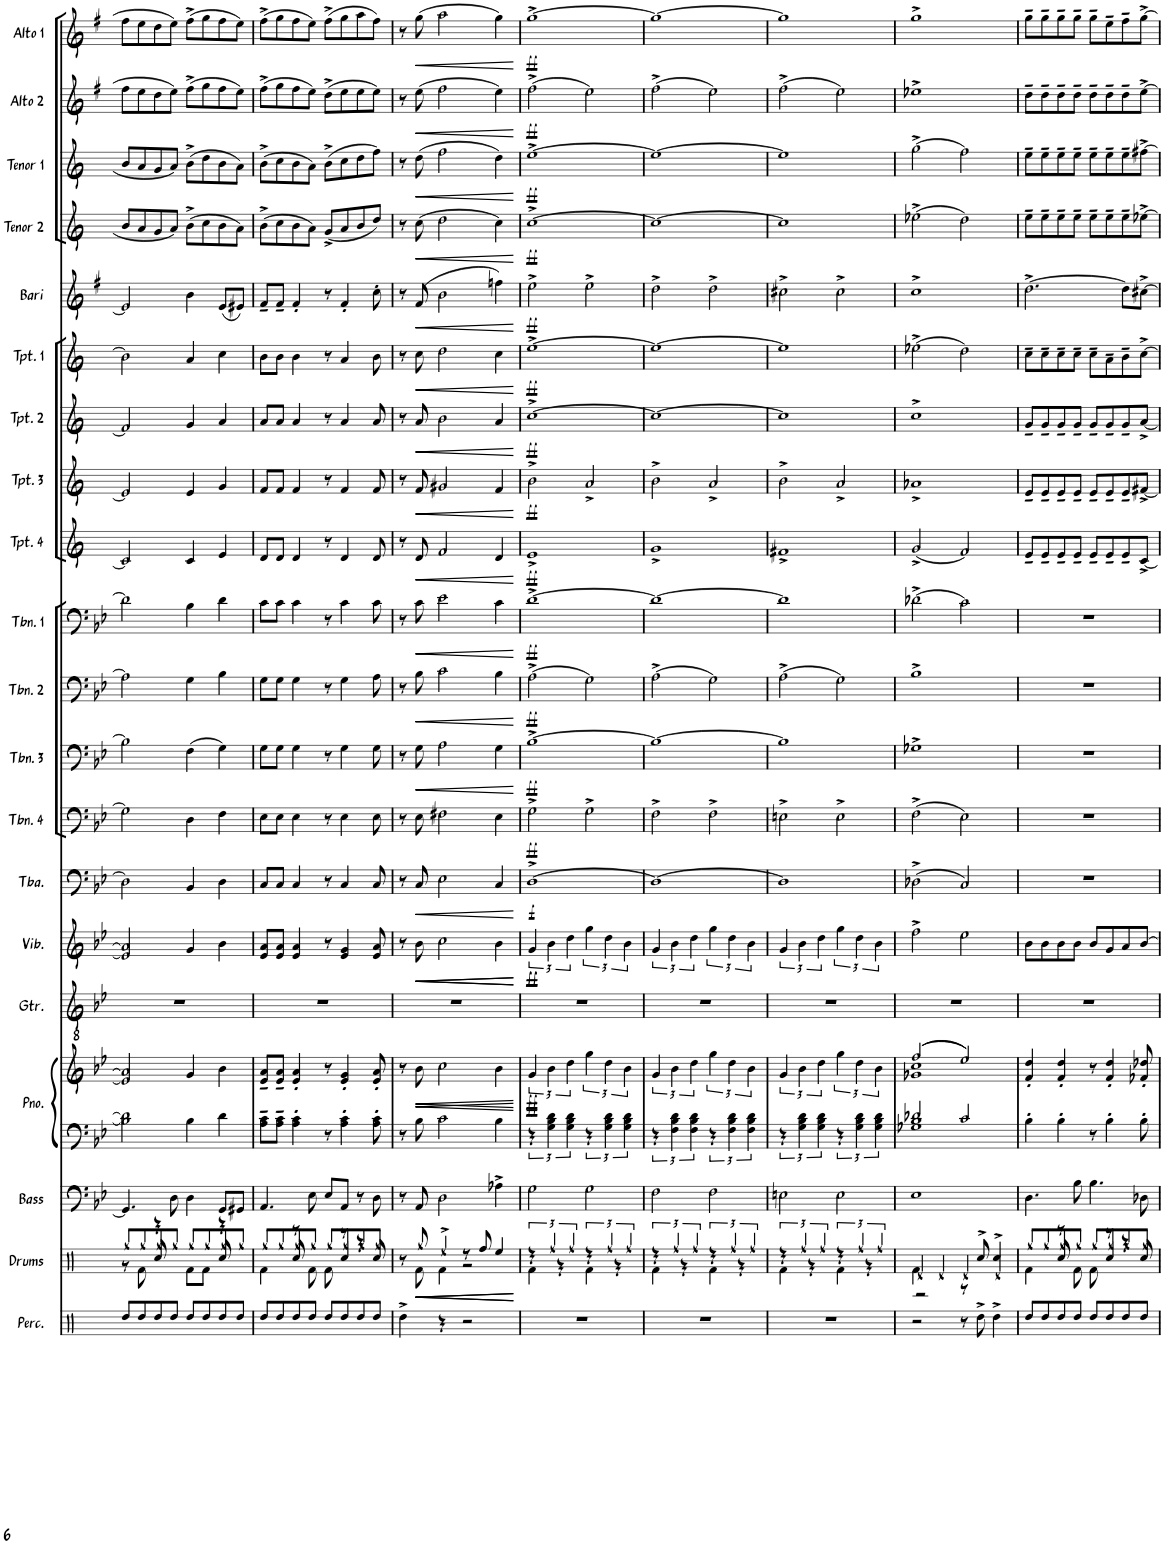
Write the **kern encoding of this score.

**kern	**kern	**dynam	**kern	**kern	**kern	**dynam	**kern	**kern	**dynam	**kern	**dynam	**kern	**dynam	**kern	**dynam	**kern	**dynam	**kern	**dynam	**kern	**dynam	**kern	**dynam	**kern	**dynam	**kern	**dynam	**kern	**dynam	**kern	**dynam	**kern	**dynam	**kern	**dynam	**kern	**dynam
*part20	*part19	*part19	*part18	*part17	*part17	*part17	*part16	*part15	*part15	*part14	*part14	*part13	*part13	*part12	*part12	*part11	*part11	*part10	*part10	*part9	*part9	*part8	*part8	*part7	*part7	*part6	*part6	*part5	*part5	*part4	*part4	*part3	*part3	*part2	*part2	*part1	*part1
*staff21	*staff20	*staff20	*staff19	*staff18	*staff17	*staff17/18	*staff16	*staff15	*staff15	*staff14	*staff14	*staff13	*staff13	*staff12	*staff12	*staff11	*staff11	*staff10	*staff10	*staff9	*staff9	*staff8	*staff8	*staff7	*staff7	*staff6	*staff6	*staff5	*staff5	*staff4	*staff4	*staff3	*staff3	*staff2	*staff2	*staff1	*staff1
*I"Percussion	*I"Drums	*	*I"Bass	*I"Piano	*	*	*I"Guitar	*I"Vibraphone	*	*I"Tuba	*	*I"Trombone 4	*	*I"Trombone 3	*	*I"Trombone 2	*	*I"Trombone 1	*	*I"Trumpet 4	*	*I"Trumpet 3	*	*I"Trumpet 2	*	*I"Trumpet 1	*	*I"Bari Sax	*	*I"Tenor Sax 2	*	*I"Tenor Sax 1	*	*I"Alto Sax 2	*	*I"Alto Sax 1	*
*I'Perc.	*I'Drums	*	*I'Bass	*I'Pno.	*	*	*I'Gtr.	*I'Vib.	*	*I'Tba.	*	*I'Tbn. 4	*	*I'Tbn. 3	*	*I'Tbn. 2	*	*I'Tbn. 1	*	*I'Tpt. 4	*	*I'Tpt. 3	*	*I'Tpt. 2	*	*I'Tpt. 1	*	*I'Bari	*	*I'Tenor 2	*	*I'Tenor 1	*	*I'Alto 2	*	*I'Alto 1	*
!!LO:PB:g=z
*clefX	*clefX	*	*clefF4	*clefF4	*clefG2	*	*clefGv2	*clefG2	*	*clefF4	*	*clefF4	*	*clefF4	*	*clefF4	*	*clefF4	*	*clefG2	*	*clefG2	*	*clefG2	*	*clefG2	*	*clefG2	*	*clefG2	*	*clefG2	*	*clefG2	*	*clefG2	*
*	*	*	*Trd7c12	*	*	*	*	*	*	*	*	*	*	*	*	*	*	*	*	*Trd1c2	*	*Trd1c2	*	*Trd1c2	*	*Trd1c2	*	*Trd12c21	*	*Trd8c14	*	*Trd8c14	*	*Trd5c9	*	*Trd5c9	*
*k[]	*k[]	*	*k[b-e-]	*k[b-e-]	*k[b-e-]	*	*k[b-e-]	*k[b-e-]	*	*k[b-e-]	*	*k[b-e-]	*	*k[b-e-]	*	*k[b-e-]	*	*k[b-e-]	*	*k[]	*	*k[]	*	*k[]	*	*k[]	*	*k[f#]	*	*k[]	*	*k[]	*	*k[f#]	*	*k[f#]	*
*M4/4	*M4/4	*	*M4/4	*M4/4	*M4/4	*	*M4/4	*M4/4	*	*M4/4	*	*M4/4	*	*M4/4	*	*M4/4	*	*M4/4	*	*M4/4	*	*M4/4	*	*M4/4	*	*M4/4	*	*M4/4	*	*M4/4	*	*M4/4	*	*M4/4	*	*M4/4	*
=49	=49	=49	=49	=49	=49	=49	=49	=49	=49	=49	=49	=49	=49	=49	=49	=49	=49	=49	=49	=49	=49	=49	=49	=49	=49	=49	=49	=49	=49	=49	=49	=49	=49	=49	=49	=49	=49
*	*^	*	*	*	*	*	*	*	*	*	*	*	*	*	*	*	*	*	*	*	*	*	*	*	*	*	*	*	*	*	*	*	*	*	*	*	*
*	*	*^	*	*	*	*	*	*	*	*	*	*	*	*	*	*	*	*	*	*	*	*	*	*	*	*	*	*	*	*	*	*	*	*	*	*	*	*
8Rdd/L	8Rgg/L	8r	8ryy	.	4.GG/]	2B-\] 2d\]	2e/] 2a/]	.	1r	2e/] 2a/]	.	2D\]	.	2G\]	.	2B-\]	.	2A\]	.	2d\]	.	2c/]	.	2e/]	.	2f#/]	.	2b\]	.	2e/]	.	8b/L	.	8b/L	.	8ff#\L	.	8ff#\L	.
8Rdd/	8Rgg/	8Rf\	8ryy	.	.	.	.	.	.	.	.	.	.	.	.	.	.	.	.	.	.	.	.	.	.	.	.	.	.	.	.	8a/	.	8a/	.	8ee\	.	8ee\	.
8Rdd/	8Rgg/	4r	8Rcc/	.	.	.	.	.	.	.	.	.	.	.	.	.	.	.	.	.	.	.	.	.	.	.	.	.	.	.	.	8g/	.	8g/	.	8dd\	.	8dd\	.
8Rdd/J	8Rgg/J	.	8ryy	.	8D\	.	.	.	.	.	.	.	.	.	.	.	.	.	.	.	.	.	.	.	.	.	.	.	.	.	.	8a/J	.	8a/J	.	8ee\J	.	8ee\J	.
8Rdd/L	8Rgg/L	8Rf\L	8ryy	.	4D\	4B-\	4g/	.	.	4g/	.	4BB-/	.	4D\	.	(4F\	.	4G\	.	4B-\	.	4c/	.	4e/	.	4g/	.	4a/	.	4b\	.	(8b^\L	.	(8b^\L	.	(8ff#^\L	.	(8ff#^\L	.
8Rdd/	8Rgg/	8Rf\J	8ryy	.	.	.	.	.	.	.	.	.	.	.	.	.	.	.	.	.	.	.	.	.	.	.	.	.	.	.	.	8cc\	.	8dd\	.	8gg\	.	8gg\	.
8Rdd/	8Rgg/	4r	8Rcc/	.	8GG/L	4d\	4b-\	.	.	4b-\	.	4D\	.	4F\	.	4G\)	.	4B-\	.	4d\	.	4e/	.	4g/	.	4a/	.	4cc\	.	(8e/L	.	8b\	.	8b\	.	8ff#\	.	8ff#\	.
8Rdd/J	8Rgg/J	.	8ryy	.	8GG#X/J	.	.	.	.	.	.	.	.	.	.	.	.	.	.	.	.	.	.	.	.	.	.	.	.	8e#X/J)	.	8a\J)	.	8a\J)	.	8ee\J)	.	8ee\J)	.
=50	=50	=50	=50	=50	=50	=50	=50	=50	=50	=50	=50	=50	=50	=50	=50	=50	=50	=50	=50	=50	=50	=50	=50	=50	=50	=50	=50	=50	=50	=50	=50	=50	=50	=50	=50	=50	=50	=50	=50
8Rdd/L	8Rgg/L	4Rf\	8ryy	.	4.AA/	8A\~ 8c\~L	8e-/~ 8a/~L	.	1r	8e-/ 8a/L	.	8C/L	.	8E-\L	.	8G\L	.	8G\L	.	8c\L	.	8d/L	.	8f/L	.	8a/L	.	8b\L	.	8f#~/L	.	(8b^\L	.	(8b^\L	.	(8ff#^\L	.	(8ff#^\L	.
8Rdd/	8Rgg/	.	8ryy	.	.	8A\~ 8c\~J	8e-/~ 8a/~J	.	.	8e-/ 8a/J	.	8C/J	.	8E-\J	.	8G\J	.	8G\J	.	8c\J	.	8d/J	.	8f/J	.	8a/J	.	8b\J	.	8f#~/J	.	8cc\	.	8cc\	.	8gg\	.	8gg\	.
8Rdd/	8Rgg/	8r	8Rcc/	.	.	4A\' 4c\'	4e-/' 4a/'	.	.	4e-/ 4a/	.	4C/	.	4E-\	.	4G\	.	4G\	.	4c\	.	4d/	.	4f/	.	4a/	.	4b\	.	4f#'/	.	8b\	.	8b\	.	8ff#\	.	8ff#\	.
8Rdd/J	8Rgg/J	8Rf\	8ryy	.	8E-\	.	.	.	.	.	.	.	.	.	.	.	.	.	.	.	.	.	.	.	.	.	.	.	.	.	.	8a\J)	.	8a\J)	.	8ee\J)	.	8ee\J)	.
8Rdd/L	8Rgg/L	8Rf\	8ryy	.	8E-/L	8r	8r	.	.	8r	.	8r	.	8r	.	8r	.	8r	.	8r	.	8r	.	8r	.	8r	.	8r	.	8r	.	(8g^/L	.	(8b^\L	.	(8dd^\L	.	(8ff#^\L	.
8Rdd/	8Rgg/	8r	4Rcc/	.	8AA/J	4A\' 4c\'	4e-/' 4g/'	.	.	4e-/ 4g/	.	4C/	.	4E-\	.	4G\	.	4G\	.	4c\	.	4d/	.	4f/	.	4a/	.	4a/	.	4f#'/	.	8a/	.	8cc\	.	8ee\	.	8gg\	.
8Rdd/	8Rgg/	4r	.	.	8r	.	.	.	.	.	.	.	.	.	.	.	.	.	.	.	.	.	.	.	.	.	.	.	.	.	.	8b/	.	8dd\	.	8ee\	.	8aa\	.
8Rdd/J	8Rgg/J	.	8Rcc/	.	8D\	8A\' 8c\'	8e-/' 8a/'	.	.	8e-/ 8a/	.	8C/	.	8E-\	.	8G\	.	8A\	.	8c\	.	8d/	.	8f/	.	8a/	.	8b\	.	8cc'\	.	8dd/J)	.	8ff\J)	.	8ee\J)	.	8ff#\J)	.
*	*	*v	*v	*	*	*	*	*	*	*	*	*	*	*	*	*	*	*	*	*	*	*	*	*	*	*	*	*	*	*	*	*	*	*	*	*	*	*	*
=51	=51	=51	=51	=51	=51	=51	=51	=51	=51	=51	=51	=51	=51	=51	=51	=51	=51	=51	=51	=51	=51	=51	=51	=51	=51	=51	=51	=51	=51	=51	=51	=51	=51	=51	=51	=51	=51	=51
4Rdd^\	8r	8ryy	.	8r	8r	8r	.	1r	8r	.	8r	.	8r	.	8r	.	8r	.	8r	.	8r	.	8r	.	8r	.	8r	.	8r	.	8r	.	8r	.	8r	.	8r	.
!	!	!	!LO:HP:b	!	!	!	!LO:HP:b	!	!	!LO:HP:b	!	!LO:HP:b	!	!	!	!LO:HP:b	!	!LO:HP:b	!	!LO:HP:b	!	!LO:HP:b	!	!LO:HP:b	!	!LO:HP:b	!	!LO:HP:b	!	!LO:HP:b	!	!LO:HP:b	!	!LO:HP:b	!	!LO:HP:b	!	!LO:HP:b
.	8Rgg/	8Rf\	<	8AA/	8B-\	8b-\	<	.	8b-\	<	8C/	<	8E-\	.	8G\	<	8B-\	<	8c\	<	8d/	<	8f/	<	8a/	<	8cc\	<	(8f#/	<	(8cc\	<	(8dd\	<	(8ee\	<	(8gg\	<
!	!	!	!LO:HP:b	!	!	!	!LO:HP:b	!	!	!LO:HP:b	!	!	!	!	!	!	!	!	!	!	!	!	!	!	!	!	!	!	!	!	!	!	!	!	!	!	!	!
4r	4Ree^/	4Rf\	<	2D\	2c\	2cc\	<	.	2cc\	<	2E-\	.	2F#X\	.	2A\	.	2c\	.	2e-\	.	2f/	.	2g#X/	.	2b\	.	2dd\	.	2b\	.	2dd\	.	2ff\	.	2ff#\	.	2aa\	.
2r	8r	2r	.	.	.	.	.	.	.	.	.	.	.	.	.	.	.	.	.	.	.	.	.	.	.	.	.	.	.	.	.	.	.	.	.	.	.	.
.	8Rff/	.	.	.	.	.	.	.	.	.	.	.	.	.	.	.	.	.	.	.	.	.	.	.	.	.	.	.	.	.	.	.	.	.	.	.	.	.
.	4Ree/	.	.	4A-X^\	4B-\	4b-\	.	.	4b-\	.	4C/	.	4E-\	.	4G\	.	4B-\	.	4c\	.	4d/	.	4f/	.	4a/	.	4cc\	.	4ffn\)	.	4cc\)	.	4dd\)	.	4ee\)	.	4gg\)	.
*	*v	*v	*	*	*	*	*	*	*	*	*	*	*	*	*	*	*	*	*	*	*	*	*	*	*	*	*	*	*	*	*	*	*	*	*	*	*	*
.	.	[ [	.	.	.	[ [	.	.	[ [	.	[	.	.	.	[	.	[	.	[	.	[	.	[	.	[	.	[	.	[	.	[	.	[	.	[	.	[
=52	=52	=52	=52	=52	=52	=52	=52	=52	=52	=52	=52	=52	=52	=52	=52	=52	=52	=52	=52	=52	=52	=52	=52	=52	=52	=52	=52	=52	=52	=52	=52	=52	=52	=52	=52	=52	=52
*	*^	*	*	*	*	*	*	*	*	*	*	*	*	*	*	*	*	*	*	*	*	*	*	*	*	*	*	*	*	*	*	*	*	*	*	*	*
!	!	!	!	!	!	!	!LO:DY:b	!	!	!	!	!	!	!	!	!	!	!	!	!	!	!	!	!	!	!	!	!	!	!	!	!	!	!	!	!	!	!
!	!	!	!	!	!	!	!LO:DY:n=1:b	!	!	!LO:DY:b	!	!	!	!	!	!	!	!	!	!	!	!	!	!	!	!	!	!	!	!	!	!	!	!	!	!	!	!
!	!	!	!	!	!	!	!	!	!	!LO:DY:n=1:b	!	!LO:DY:b	!	!LO:DY:b	!	!LO:DY:b	!	!LO:DY:b	!	!LO:DY:b	!	!LO:DY:b	!	!LO:DY:b	!	!LO:DY:b	!	!LO:DY:b	!	!LO:DY:b	!	!LO:DY:b	!	!LO:DY:b	!	!LO:DY:b	!	!LO:DY:b
1r	6r	4Rf\	.	2G\	6r	6g/	ff ff	1r	6g/	ff ff	[1D^	f	2G^\	ff	[1B-^	ff	(2A^\	ff	[1d^	ff	1e^	ff	2b^\	ff	[1cc^	ff	[1ee^	ff	2ee^\	ff	[1cc^	ff	[1ee^	ff	(2ff#^\	ff	[1gg^	ff
.	6Rff/	.	.	.	6G\ 6B-\ 6d\	6b-\	.	.	6b-\	.	.	.	.	.	.	.	.	.	.	.	.	.	.	.	.	.	.	.	.	.	.	.	.	.	.	.	.	.
.	.	4r	.	.	.	.	.	.	.	.	.	.	.	.	.	.	.	.	.	.	.	.	.	.	.	.	.	.	.	.	.	.	.	.	.	.	.	.
.	6Rff/	.	.	.	6G\ 6B-\ 6d\	6dd\	.	.	6dd\	.	.	.	.	.	.	.	.	.	.	.	.	.	.	.	.	.	.	.	.	.	.	.	.	.	.	.	.	.
.	6r	4Rf\	.	2G\	6r	6gg\	.	.	6gg\	.	.	.	2G^\	.	.	.	2G\)	.	.	.	.	.	2a^/	.	.	.	.	.	2ee^\	.	.	.	.	.	2ee\)	.	.	.
.	6Rff/	.	.	.	6G\ 6B-\ 6d\	6dd\	.	.	6dd\	.	.	.	.	.	.	.	.	.	.	.	.	.	.	.	.	.	.	.	.	.	.	.	.	.	.	.	.	.
.	.	4r	.	.	.	.	.	.	.	.	.	.	.	.	.	.	.	.	.	.	.	.	.	.	.	.	.	.	.	.	.	.	.	.	.	.	.	.
.	6Rff/	.	.	.	6G\ 6B-\ 6d\	6b-\	.	.	6b-\	.	.	.	.	.	.	.	.	.	.	.	.	.	.	.	.	.	.	.	.	.	.	.	.	.	.	.	.	.
=53	=53	=53	=53	=53	=53	=53	=53	=53	=53	=53	=53	=53	=53	=53	=53	=53	=53	=53	=53	=53	=53	=53	=53	=53	=53	=53	=53	=53	=53	=53	=53	=53	=53	=53	=53	=53	=53	=53
1r	6r	4Rf\	.	2F\	6r	6g/	.	1r	6g/	.	1D_	.	2F^\	.	1B-_	.	(2A^\	.	1d_	.	1g^	.	2b^\	.	1cc_	.	1ee_	.	2dd^\	.	1cc_	.	1ee_	.	(2ff#^\	.	1gg_	.
.	6Rff/	.	.	.	6F\ 6B-\ 6d\	6b-\	.	.	6b-\	.	.	.	.	.	.	.	.	.	.	.	.	.	.	.	.	.	.	.	.	.	.	.	.	.	.	.	.	.
.	.	4r	.	.	.	.	.	.	.	.	.	.	.	.	.	.	.	.	.	.	.	.	.	.	.	.	.	.	.	.	.	.	.	.	.	.	.	.
.	6Rff/	.	.	.	6F\ 6B-\ 6d\	6dd\	.	.	6dd\	.	.	.	.	.	.	.	.	.	.	.	.	.	.	.	.	.	.	.	.	.	.	.	.	.	.	.	.	.
.	6r	4Rf\	.	2F\	6r	6gg\	.	.	6gg\	.	.	.	2F^\	.	.	.	2G\)	.	.	.	.	.	2a^/	.	.	.	.	.	2dd^\	.	.	.	.	.	2ee\)	.	.	.
.	6Rff/	.	.	.	6F\ 6B-\ 6d\	6dd\	.	.	6dd\	.	.	.	.	.	.	.	.	.	.	.	.	.	.	.	.	.	.	.	.	.	.	.	.	.	.	.	.	.
.	.	4r	.	.	.	.	.	.	.	.	.	.	.	.	.	.	.	.	.	.	.	.	.	.	.	.	.	.	.	.	.	.	.	.	.	.	.	.
.	6Rff/	.	.	.	6F\ 6B-\ 6d\	6b-\	.	.	6b-\	.	.	.	.	.	.	.	.	.	.	.	.	.	.	.	.	.	.	.	.	.	.	.	.	.	.	.	.	.
=54	=54	=54	=54	=54	=54	=54	=54	=54	=54	=54	=54	=54	=54	=54	=54	=54	=54	=54	=54	=54	=54	=54	=54	=54	=54	=54	=54	=54	=54	=54	=54	=54	=54	=54	=54	=54	=54	=54
1r	6r	4Rf\	.	2En\	6r	6g/	.	1r	6g/	.	1D]	.	2En^\	.	1B-]	.	(2A^\	.	1d]	.	1f#X^	.	2b^\	.	1cc]	.	1ee]	.	2cc#X^\	.	1cc]	.	1ee]	.	(2ff#^\	.	1gg]	.
.	6Rff/	.	.	.	6G\ 6B-\ 6d\	6b-\	.	.	6b-\	.	.	.	.	.	.	.	.	.	.	.	.	.	.	.	.	.	.	.	.	.	.	.	.	.	.	.	.	.
.	.	4r	.	.	.	.	.	.	.	.	.	.	.	.	.	.	.	.	.	.	.	.	.	.	.	.	.	.	.	.	.	.	.	.	.	.	.	.
.	6Rff/	.	.	.	6G\ 6B-\ 6d\	6dd\	.	.	6dd\	.	.	.	.	.	.	.	.	.	.	.	.	.	.	.	.	.	.	.	.	.	.	.	.	.	.	.	.	.
.	6r	4Rf\	.	2E\	6r	6gg\	.	.	6gg\	.	.	.	2E^\	.	.	.	2G\)	.	.	.	.	.	2a^/	.	.	.	.	.	2cc#^\	.	.	.	.	.	2ee\)	.	.	.
.	6Rff/	.	.	.	6G\ 6B-\ 6d\	6dd\	.	.	6dd\	.	.	.	.	.	.	.	.	.	.	.	.	.	.	.	.	.	.	.	.	.	.	.	.	.	.	.	.	.
.	.	4r	.	.	.	.	.	.	.	.	.	.	.	.	.	.	.	.	.	.	.	.	.	.	.	.	.	.	.	.	.	.	.	.	.	.	.	.
.	6Rff/	.	.	.	6G\ 6B-\ 6d\	6b-\	.	.	6b-\	.	.	.	.	.	.	.	.	.	.	.	.	.	.	.	.	.	.	.	.	.	.	.	.	.	.	.	.	.
=55	=55	=55	=55	=55	=55	=55	=55	=55	=55	=55	=55	=55	=55	=55	=55	=55	=55	=55	=55	=55	=55	=55	=55	=55	=55	=55	=55	=55	=55	=55	=55	=55	=55	=55	=55	=55	=55	=55
*	*	*^	*	*	*^	*^	*	*	*	*	*	*	*	*	*	*	*	*	*	*	*	*	*	*	*	*	*	*	*	*	*	*	*	*	*	*	*	*
2r	4Rd/	4Rf\	2r	.	1E-	2d-X/	1G-X 1B-	((2ff/	1g-X 1cc	.	1r	2ff^\	.	(2D-X^\	.	(2F^\	.	1G-X^	.	1B-^	.	(2d-X^\	.	(2g^/	.	1a-X^	.	1cc^	.	(2ee-X^\	.	1cc^	.	(2ee-X^\	.	(2gg^\	.	1ee-X^	.	1gg^	.
.	4Rd/	4ryy	.	.	.	.	.	.	.	.	.	.	.	.	.	.	.	.	.	.	.	.	.	.	.	.	.	.	.	.	.	.	.	.	.	.	.	.	.	.	.
8r	4Rd/	2ryy	8r	.	.	2c/	.	2ee-/))	.	.	.	2ee-\	.	2C/)	.	2E-\)	.	.	.	.	.	2c\)	.	2f/)	.	.	.	.	.	2dd\)	.	.	.	2dd\)	.	2ff\)	.	.	.	.	.
8Rdd^\	.	.	8Rcc^/	.	.	.	.	.	.	.	.	.	.	.	.	.	.	.	.	.	.	.	.	.	.	.	.	.	.	.	.	.	.	.	.	.	.	.	.	.	.
4Rdd^\	4Rd/	.	4Rcc^/	.	.	.	.	.	.	.	.	.	.	.	.	.	.	.	.	.	.	.	.	.	.	.	.	.	.	.	.	.	.	.	.	.	.	.	.	.	.
*	*	*	*	*	*	*v	*v	*	*	*	*	*	*	*	*	*	*	*	*	*	*	*	*	*	*	*	*	*	*	*	*	*	*	*	*	*	*	*	*	*	*
*	*	*	*	*	*	*	*v	*v	*	*	*	*	*	*	*	*	*	*	*	*	*	*	*	*	*	*	*	*	*	*	*	*	*	*	*	*	*	*	*	*
=56	=56	=56	=56	=56	=56	=56	=56	=56	=56	=56	=56	=56	=56	=56	=56	=56	=56	=56	=56	=56	=56	=56	=56	=56	=56	=56	=56	=56	=56	=56	=56	=56	=56	=56	=56	=56	=56	=56	=56
8Rdd/L	8Rgg/L	4Rf\	8ryy	.	4.D\	4B-'\	4f/' 4dd/'	.	1r	8b-\L	.	1r	.	1r	.	1r	.	1r	.	1r	.	8e~/L	.	8e~/L	.	8g~/L	.	8cc~\L	.	[2.dd^\	.	8ee~\L	.	8ee~\L	.	8dd~\L	.	8gg~\L	.
8Rdd/	8Rgg/	.	8ryy	.	.	.	.	.	.	8b-\	.	.	.	.	.	.	.	.	.	.	.	8e~/	.	8e~/	.	8g~/	.	8cc~\	.	.	.	8ee~\	.	8ee~\	.	8dd~\	.	8gg~\	.
8Rdd/	8Rgg/	8r	8Rcc/	.	.	4B-'\	4f/' 4dd/'	.	.	8b-\	.	.	.	.	.	.	.	.	.	.	.	8e~/	.	8e~/	.	8g~/	.	8cc~\	.	.	.	8ee~\	.	8ee~\	.	8dd~\	.	8gg~\	.
8Rdd/J	8Rgg/J	8Rf\	8ryy	.	8B-\	.	.	.	.	8b-\J	.	.	.	.	.	.	.	.	.	.	.	8e~/J	.	8e~/J	.	8g~/J	.	8cc~\J	.	.	.	8ee~\J	.	8ee~\J	.	8dd~\J	.	8gg~\J	.
8Rdd/L	8Rgg/L	8Rf\	8ryy	.	4.B-\	8r	8r	.	.	8b-/L	.	.	.	.	.	.	.	.	.	.	.	8e~/L	.	8e~/L	.	8g~/L	.	8cc~\L	.	.	.	8ee~\L	.	8ee~\L	.	8dd~\L	.	8gg~\L	.
8Rdd/	8Rgg/	8r	4Rcc/	.	.	4B-'\	4f/' 4dd/'	.	.	8g/	.	.	.	.	.	.	.	.	.	.	.	8e~/	.	8e~/	.	8g~/	.	8a~\	.	.	.	8ee~\	.	8ee~\	.	8dd~\	.	8ee~\	.
8Rdd/	8Rgg/	4r	.	.	.	.	.	.	.	8a/	.	.	.	.	.	.	.	.	.	.	.	8e~/	.	8e~/	.	8g~/	.	8b~\	.	8dd\L]	.	8ee~\	.	8ee~\	.	8dd~\	.	8ff#~\	.
8Rdd/J	8Rgg/J	.	8Rcc/	.	8D-X\	8B-'\	8f-X/' 8dd-X/'	.	.	[8b-/J	.	.	.	.	.	.	.	.	.	.	.	[8c^/J	.	[8f#X^/J	.	[8a^/J	.	[8cc^\J	.	[8cc#X^\J	.	[8ee-X^\J	.	[8ff#X^\J	.	[8ee^\J	.	[8gg^\J	.
*	*v	*v	*v	*	*	*	*	*	*	*	*	*	*	*	*	*	*	*	*	*	*	*	*	*	*	*	*	*	*	*	*	*	*	*	*	*	*	*	*
=	=	=	=	=	=	=	=	=	=	=	=	=	=	=	=	=	=	=	=	=	=	=	=	=	=	=	=	=	=	=	=	=	=	=	=	=	=
*-	*-	*-	*-	*-	*-	*-	*-	*-	*-	*-	*-	*-	*-	*-	*-	*-	*-	*-	*-	*-	*-	*-	*-	*-	*-	*-	*-	*-	*-	*-	*-	*-	*-	*-	*-	*-	*-
